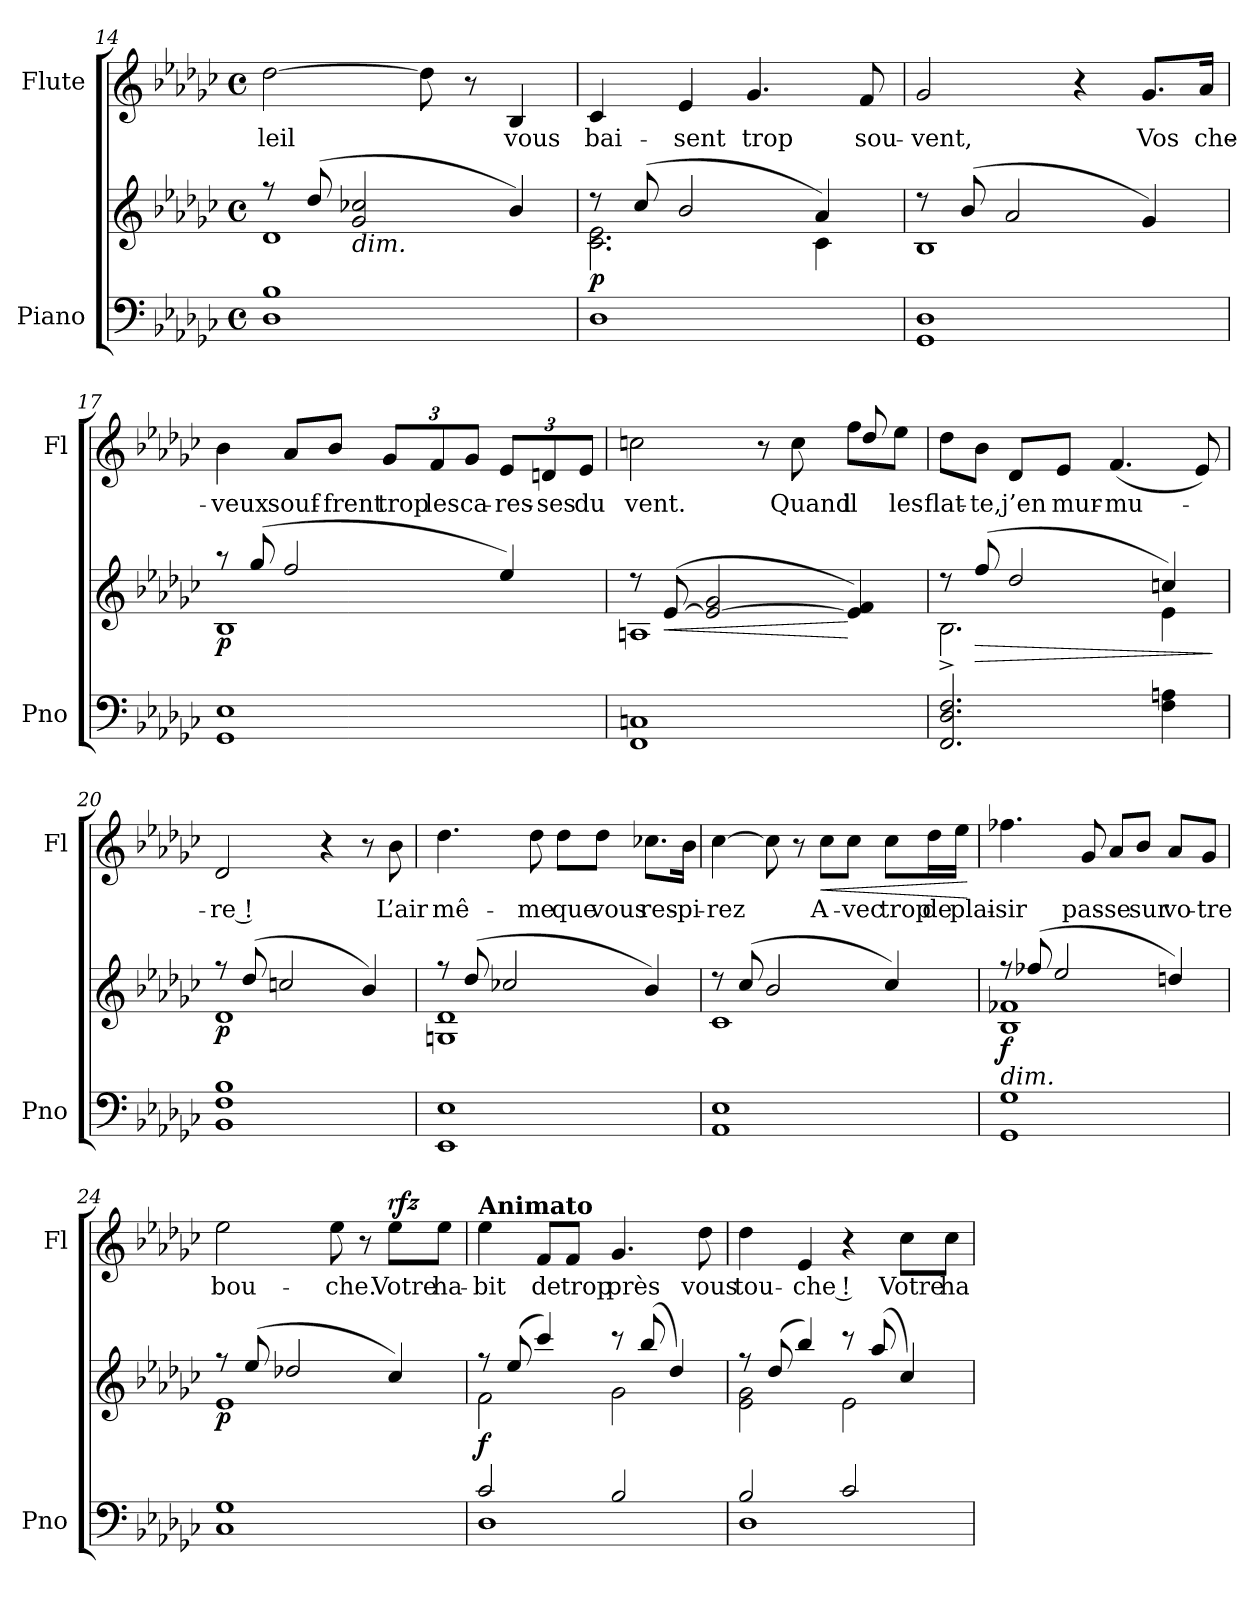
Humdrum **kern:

**kern	**kern	**dynam	**kern	**text	**dynam
*part2	*part2	*part2	*part1	*part1	*part1
*staff3	*staff2	*staff2/3	*staff1	*staff1	*staff1
*I"Piano	*	*	*I"Flute	*	*
*I'Pno	*	*	*I'Fl	*	*
*clefF4	*clefG2	*	*clefG2	*	*
*k[b-e-a-d-g-c-]	*k[b-e-a-d-g-c-]	*	*k[b-e-a-d-g-c-]	*	*
*M4/4	*M4/4	*	*M4/4	*	*
*met(c)	*met(c)	*	*met(c)	*	*
=14	=14	=14	=14	=14	=14
*	*^	*	*	*	*
!	!	!	!	!	!LO:LY:b	!
1D- 1B-	8r	1d-	.	[2dd-\	-leil	.
.	(8dd-/	.	.	.	.	.
!	!LO:TX:b:i:t=dim.	!	!	!	!	!
.	2g-/ 2cc-X/	.	.	.	.	.
.	.	.	.	8dd-\]	.	.
.	.	.	.	8r	.	.
!	!	!	!	!	!LO:LY:b	!
.	4b-/)	.	.	4B-/	vous	.
!!LO:LB:g=z
=15	=15	=15	=15	=15	=15	=15
!	!	!	!LO:DY:b	!	!LO:LY:b	!
1D-	8r	2.c-\ 2.e-\	p	4c-/	bai-	.
.	(8cc-/	.	.	.	.	.
!	!	!	!	!	!LO:LY:b	!
.	2b-/	.	.	4e-/	-sent	.
!	!	!	!	!	!LO:LY:b	!
.	.	.	.	4.g-/	trop	.
.	4a-/)	4c-\	.	.	.	.
!	!	!	!	!	!LO:LY:b	!
.	.	.	.	8f/	sou-	.
=16	=16	=16	=16	=16	=16	=16
!	!	!	!	!	!LO:LY:b	!
1GG- 1D-	8r	1B-	.	2g-/	-vent,	.
.	(8b-/	.	.	.	.	.
.	2a-/	.	.	.	.	.
.	.	.	.	4r	.	.
!	!	!	!	!	!LO:LY:b	!
.	4g-/)	.	.	8.g-/L	Vos	.
!	!	!	!	!	!LO:LY:b	!
.	.	.	.	16a-/Jk	che-	.
=17	=17	=17	=17	=17	=17	=17
!	!	!	!LO:DY:b	!	!LO:LY:b	!
1GG- 1E-	8r	1B-	p	4b-\	-veux	.
.	(8gg-/	.	.	.	.	.
!	!	!	!	!	!LO:LY:b	!
.	2ff/	.	.	8a-/L	souf-	.
!	!	!	!	!	!LO:LY:b	!
.	.	.	.	8b-/J	-frent	.
*	*	*	*	*Xbrackettup	*	*
!	!	!	!	!	!LO:LY:b	!
.	.	.	.	12g-/L	trop	.
!	!	!	!	!	!LO:LY:b	!
.	.	.	.	12f/	les	.
!	!	!	!	!	!LO:LY:b	!
.	.	.	.	12g-/J	ca-	.
!	!	!	!	!	!LO:LY:b	!
.	4ee-/)	.	.	12e-/L	-res-	.
!	!	!	!	!	!LO:LY:b	!
.	.	.	.	12dn/	-ses	.
!	!	!	!	!	!LO:LY:b	!
.	.	.	.	12e-/J	du	.
!!LO:PB:g=z
=18	=18	=18	=18	=18	=18	=18
!	!	!	!	!	!LO:LY:b	!
*	*	*	*	*^	*	*
1FF 1Cn	8r	1An	.	2ccn\	2.ryy	vent.	.
!	!	!	!LO:HP:b	!	!	!	!
.	(>[<8e-/	.	<	.	.	.	.
.	2e-/_ 2g-/	.	.	.	.	.	.
.	.	.	.	8r	.	.	.
!	!	!	!	!	!	!LO:LY:b	!
.	.	.	.	8cc\	.	Quand	.
!	!	!	!	!	!	!LO:LY:b	!
.	4e-/] 4f/)	.	[	8ff\L	8dd-/	il	.
!	!	!	!	!	!	!LO:LY:b	!
.	.	.	.	8ee-\J	8ryy	les	.
=19	=19	=19	=19	=19	=19	=19	=19
!	!	!	!	!	!	!LO:LY:b	!
*	*	*	*	*v	*v	*	*
2.FF/ 2.D-/ 2.F/	8r	2.B-^\	.	8dd-\L	flat-	.
!	!	!	!LO:HP:b	!	!LO:LY:b	!
.	(8ff/	.	>	8b-\J	-te,	.
!	!	!	!	!	!LO:LY:b	!
.	2dd-/	.	.	8d-/L	j’en	.
!	!	!	!	!	!LO:LY:b	!
.	.	.	.	8e-/J	mur-	.
!	!	!	!	!	!LO:LY:b	!
.	.	.	.	(4.f/	-mu-	.
4F\ 4An\	4ccn/)	4e-\	.	.	.	.
.	.	.	.	8e-/)	.	.
*	*v	*v	*	*	*	*
.	.	]	.	.	.
=20	=20	=20	=20	=20	=20
*	*^	*	*	*	*
!	!	!	!LO:DY:b	!	!LO:LY:b	!
1BB- 1F 1B-	8r	1d-	p	2d-/	-re !	.
.	(8dd-/	.	.	.	.	.
.	2ccn/	.	.	.	.	.
.	.	.	.	4r	.	.
.	4b-/)	.	.	8r	.	.
!	!	!	!	!	!LO:LY:b	!
.	.	.	.	8b-\	L’air	.
!!LO:LB:g=z
=21	=21	=21	=21	=21	=21	=21
!	!	!	!	!	!LO:LY:b	!
1EE- 1E-	8r	1Gn 1d-	.	4.dd-\	mê-	.
.	(8dd-/	.	.	.	.	.
.	2cc-X/	.	.	.	.	.
!	!	!	!	!	!LO:LY:b	!
.	.	.	.	8dd-\	-me	.
!	!	!	!	!	!LO:LY:b	!
.	.	.	.	8dd-\L	que	.
!	!	!	!	!	!LO:LY:b	!
.	.	.	.	8dd-\J	vous	.
!	!	!	!	!	!LO:LY:b	!
.	4b-/)	.	.	8.cc-X\L	res-	.
!	!	!	!	!	!LO:LY:b	!
.	.	.	.	16b-\Jk	-pi-	.
=22	=22	=22	=22	=22	=22	=22
!	!	!	!	!	!LO:LY:b	!
1AA- 1E-	8r	1c-	.	[4cc-\	-rez	.
.	(8cc-/	.	.	.	.	.
.	2b-/	.	.	8cc-\]	.	.
.	.	.	.	8r	.	.
!	!	!	!	!	!LO:LY:b	!LO:HP:b
.	.	.	.	8cc-\L	A-	<
!	!	!	!	!	!LO:LY:b	!
.	.	.	.	8cc-\J	-vec	.
!	!	!	!	!	!LO:LY:b	!
.	4cc-/)	.	.	8cc-\L	trop	.
!	!	!	!	!	!LO:LY:b	!
.	.	.	.	16dd-\L	de	.
!	!	!	!	!	!LO:LY:b	!
.	.	.	.	16ee-\JJ	plai-	.
*	*v	*v	*	*	*	*
.	.	.	.	.	[
=23	=23	=23	=23	=23	=23
*	*^	*	*	*	*
!	!LO:TX:b:i:t=dim.	!	!	!	!	!
!	!	!	!LO:DY:b	!	!LO:LY:b	!
1GG- 1G-	8r	1B- 1f-X	f	4.ff-X\	-sir	.
.	(8ff-X/	.	.	.	.	.
.	2ee-/	.	.	.	.	.
!	!	!	!	!	!LO:LY:b	!
.	.	.	.	8g-/	pas-	.
!	!	!	!	!	!LO:LY:b	!
.	.	.	.	8a-/L	-se	.
!	!	!	!	!	!LO:LY:b	!
.	.	.	.	8b-/J	sur	.
!	!	!	!	!	!LO:LY:b	!
.	4ddn/)	.	.	8a-/L	vo-	.
!	!	!	!	!	!LO:LY:b	!
.	.	.	.	8g-/J	-tre	.
!!LO:LB:g=z
=24	=24	=24	=24	=24	=24	=24
!	!	!	!LO:DY:b	!	!LO:LY:b	!
1C- 1G-	8r	1e-	p	2ee-\	bou-	.
.	(8ee-/	.	.	.	.	.
.	2dd-X/	.	.	.	.	.
!	!	!	!	!	!LO:LY:b	!
.	.	.	.	8ee-\	-che.	.
.	.	.	.	8r	.	.
!	!	!	!	!	!LO:LY:b	!LO:DY:a
.	4cc-/)	.	.	8ee-\L	Votre	rfz
!	!	!	!	!	!LO:LY:b	!
.	.	.	.	8ee-\J	ha-	.
=25	=25	=25	=25	=25	=25	=25
*^	*	*	*	*	*	*
!	!	!	!	!	!LO:TX:a:B:t=Animato	!	!
!	!	!	!	!LO:DY:b	!	!LO:LY:b	!
2c-/	1D-	8r	2f\	f	4ee-\	-bit	.
.	.	(8ee-/	.	.	.	.	.
!	!	!	!	!	!	!LO:LY:b	!
.	.	4ccc-/)	.	.	8f/L	de	.
!	!	!	!	!	!	!LO:LY:b	!
.	.	.	.	.	8f/J	trop	.
!	!	!	!	!	!	!LO:LY:b	!
2B-/	.	8r	2g-\	.	4.g-/	près	.
.	.	(8bb-/	.	.	.	.	.
.	.	4dd-/)	.	.	.	.	.
!	!	!	!	!	!	!LO:LY:b	!
.	.	.	.	.	8dd-\	vous	.
=26	=26	=26	=26	=26	=26	=26	=26
!	!	!	!	!	!	!LO:LY:b	!
2B-/	1D-	8r	2e-\ 2g-\	.	4dd-\	tou-	.
.	.	(8dd-/	.	.	.	.	.
!	!	!	!	!	!	!LO:LY:b	!
.	.	4bb-/)	.	.	4e-/	-che !	.
2c-/	.	8r	2e-\	.	4r	.	.
.	.	(8aa-/	.	.	.	.	.
!	!	!	!	!	!	!LO:LY:b	!
.	.	4cc-/)	.	.	8cc-\L	Votre	.
!	!	!	!	!	!	!LO:LY:b	!
.	.	.	.	.	8cc-\J	ha-	.
*v	*v	*	*	*	*	*	*
*	*v	*v	*	*	*	*
=	=	=	=	=	=
*-	*-	*-	*-	*-	*-
